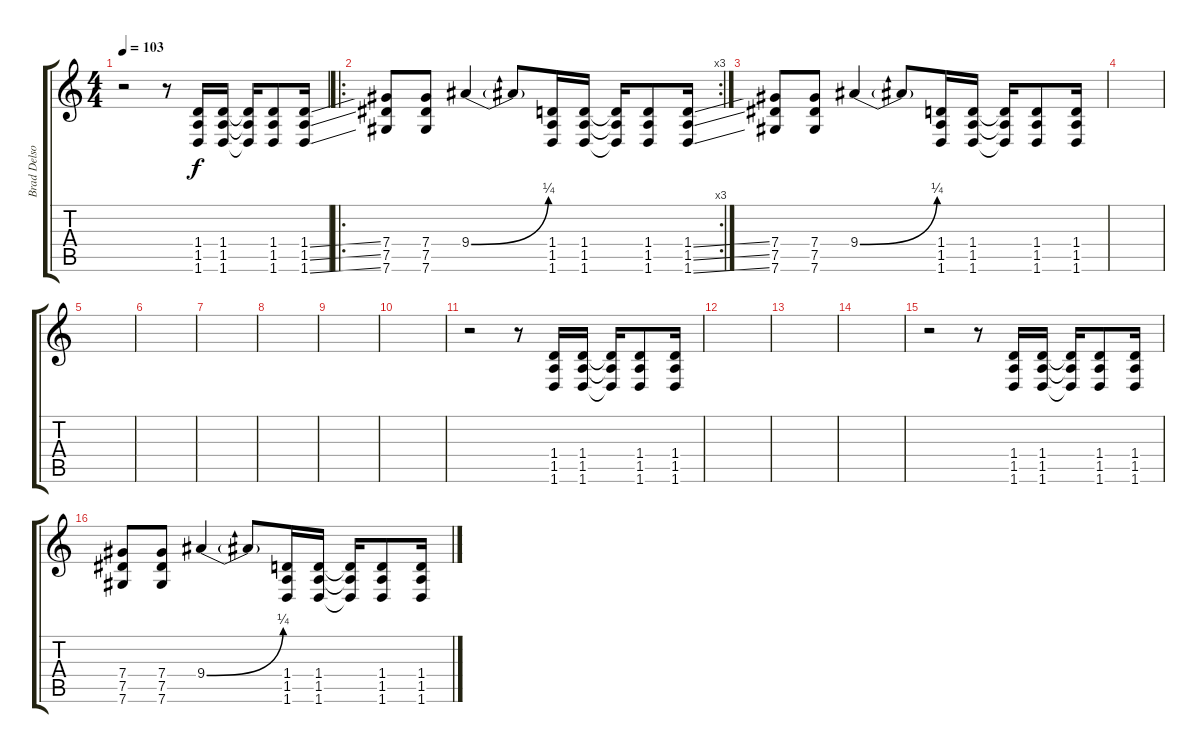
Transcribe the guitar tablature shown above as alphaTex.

\track ("Brad Delson" "Brad Delso") {instrument distortionguitar}
\staff {score tabs}
\tuning (Eb4 Bb3 Gb3 Db3 Ab2 Db2) {hide}
\ts (4 4)
\tempo 103
\clef g2
\ks c
r.2{dy f instrument distortionguitar} r.8 (1.4 1.5 1.6).16 (1.4 1.5 1.6).16 (1.4{t} 1.5{t} 1.6{t}).16 (1.4 1.5 1.6).8 (1.4{ss} 1.5{ss} 1.6{ss}).16 |
\ro
\rc 3
(7.4 7.5 7.6).8 (7.4 7.5 7.6).8 9.4{be (bend 0 0 60 1)}.4 9.4{t}.8 (1.4 1.5 1.6).16 (1.4 1.5 1.6).16 (1.4{t} 1.5{t} 1.6{t}).16 (1.4 1.5 1.6).8 (1.4{ss} 1.5{ss} 1.6{ss}).16 |
(7.4 7.5 7.6).8 (7.4 7.5 7.6).8 9.4{be (bend 0 0 60 1)}.4 9.4{t}.8 (1.4 1.5 1.6).16 (1.4 1.5 1.6).16 (1.4{t} 1.5{t} 1.6{t}).16 (1.4 1.5 1.6).8 (1.4 1.5 1.6).16 |
|
|
|
|
|
|
|
r.2 r.8 (1.4 1.5 1.6).16 (1.4 1.5 1.6).16 (1.4{t} 1.5{t} 1.6{t}).16 (1.4 1.5 1.6).8 (1.4 1.5 1.6).16 |
|
|
|
r.2 r.8 (1.4 1.5 1.6).16 (1.4 1.5 1.6).16 (1.4{t} 1.5{t} 1.6{t}).16 (1.4 1.5 1.6).8 (1.4 1.5 1.6).16 |
(7.4 7.5 7.6).8 (7.4 7.5 7.6).8 9.4{be (bend 0 0 60 1)}.4 9.4{t}.8 (1.4 1.5 1.6).16 (1.4 1.5 1.6).16 (1.4{t} 1.5{t} 1.6{t}).16 (1.4 1.5 1.6).8 (1.4{ss} 1.5{ss} 1.6{ss}).16
